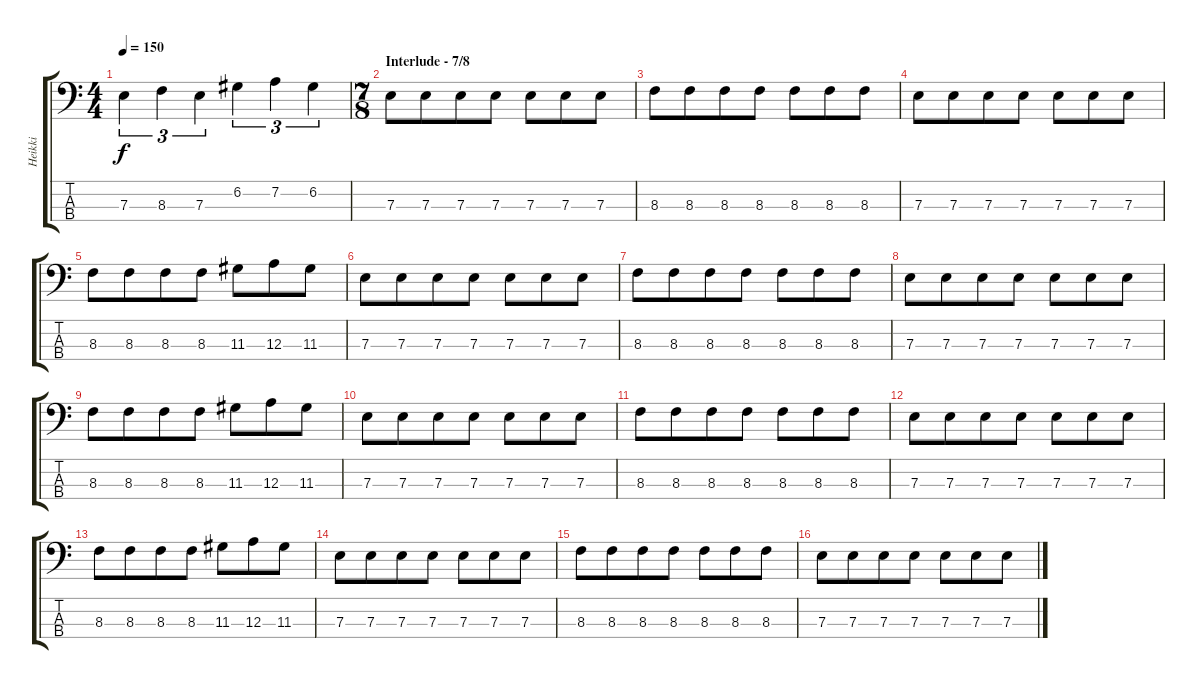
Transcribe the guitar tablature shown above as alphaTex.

\track ("Heikki" "Heikki") {instrument electricbassfinger}
\staff {score tabs}
\tuning (G2 D2 A1 E1) {hide}
\ts (4 4)
\tempo 150
\clef f4
\ks c
7.3.4{tu (3 2) dy f} 8.3.4{tu (3 2)} 7.3.4{tu (3 2)} 6.2.4{tu (3 2)} 7.2.4{tu (3 2)} 6.2.4{tu (3 2)} |
\ts (7 8)
\section ("" "Interlude - 7/8")
7.3.8 7.3.8 7.3.8 7.3.8 7.3.8 7.3.8 7.3.8 |
8.3.8 8.3.8 8.3.8 8.3.8 8.3.8 8.3.8 8.3.8 |
7.3.8 7.3.8 7.3.8 7.3.8 7.3.8 7.3.8 7.3.8 |
8.3.8 8.3.8 8.3.8 8.3.8 11.3.8 12.3.8 11.3.8 |
7.3.8 7.3.8 7.3.8 7.3.8 7.3.8 7.3.8 7.3.8 |
8.3.8 8.3.8 8.3.8 8.3.8 8.3.8 8.3.8 8.3.8 |
7.3.8 7.3.8 7.3.8 7.3.8 7.3.8 7.3.8 7.3.8 |
8.3.8 8.3.8 8.3.8 8.3.8 11.3.8 12.3.8 11.3.8 |
7.3.8 7.3.8 7.3.8 7.3.8 7.3.8 7.3.8 7.3.8 |
8.3.8 8.3.8 8.3.8 8.3.8 8.3.8 8.3.8 8.3.8 |
7.3.8 7.3.8 7.3.8 7.3.8 7.3.8 7.3.8 7.3.8 |
8.3.8 8.3.8 8.3.8 8.3.8 11.3.8 12.3.8 11.3.8 |
7.3.8 7.3.8 7.3.8 7.3.8 7.3.8 7.3.8 7.3.8 |
8.3.8 8.3.8 8.3.8 8.3.8 8.3.8 8.3.8 8.3.8 |
7.3.8 7.3.8 7.3.8 7.3.8 7.3.8 7.3.8 7.3.8
